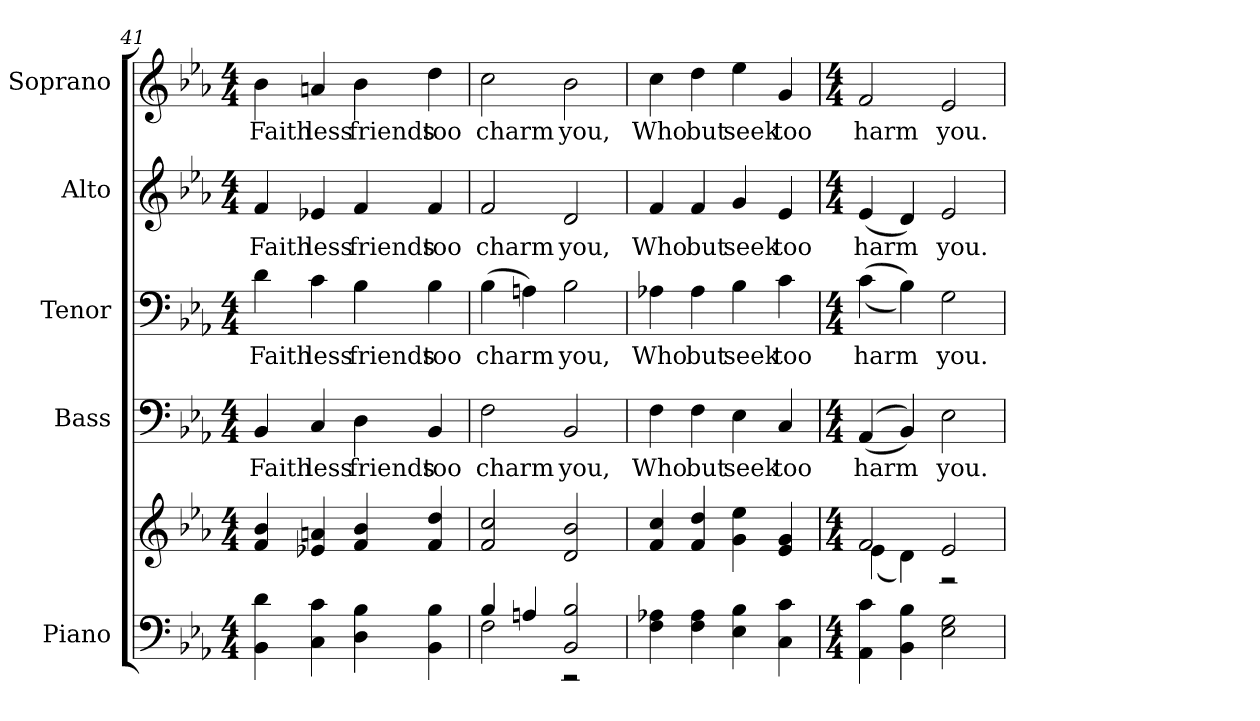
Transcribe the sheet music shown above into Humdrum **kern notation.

**kern	**kern	**kern	**text	**kern	**text	**kern	**text	**kern	**text
*part5	*part5	*part4	*part4	*part3	*part3	*part2	*part2	*part1	*part1
*staff6	*staff5	*staff4	*staff4	*staff3	*staff3	*staff2	*staff2	*staff1	*staff1
*I"Piano	*	*I"Bass	*	*I"Tenor	*	*I"Alto	*	*I"Soprano	*
*I'Pno.	*	*I'B.	*	*I'T.	*	*I'A.	*	*I'S.	*
!!LO:PB:g=z
*clefF4	*clefG2	*clefF4	*	*clefF4	*	*clefG2	*	*clefG2	*
*k[b-e-a-]	*k[b-e-a-]	*k[b-e-a-]	*	*k[b-e-a-]	*	*k[b-e-a-]	*	*k[b-e-a-]	*
*E-:	*E-:	*E-:	*	*E-:	*	*E-:	*	*E-:	*
*M4/4	*M4/4	*M4/4	*	*M4/4	*	*M4/4	*	*M4/4	*
=41	=41	=41	=41	=41	=41	=41	=41	=41	=41
!	!	!	!LO:LY:b:color=#000000	!	!	!	!	!	!
!	!	!	!	!	!LO:LY:b:color=#000000	!	!	!	!
!	!	!	!	!	!	!	!LO:LY:b:color=#000000	!	!
!	!	!	!	!	!	!	!	!	!LO:LY:b:color=#000000
4BB-i\ 4di	4fi/ 4b-i	4BB-i/	Faith	4di\	Faith	4fi/	Faith	4b-i\	Faith
!	!	!	!LO:LY:b:color=#000000	!	!	!	!	!	!
!	!	!	!	!	!LO:LY:b:color=#000000	!	!	!	!
!	!	!	!	!	!	!	!LO:LY:b:color=#000000	!	!
!	!	!	!	!	!	!	!	!	!LO:LY:b:color=#000000
4Ci\ 4ci	4e-Xi/ 4ani	4Ci/	less	4ci\	less	4e-Xi/	less	4ani/	less
!	!	!	!LO:LY:b:color=#000000	!	!	!	!	!	!
!	!	!	!	!	!LO:LY:b:color=#000000	!	!	!	!
!	!	!	!	!	!	!	!LO:LY:b:color=#000000	!	!
!	!	!	!	!	!	!	!	!	!LO:LY:b:color=#000000
4Di\ 4B-i	4fi/ 4b-i	4Di\	friends	4B-i\	friends	4fi/	friends	4b-i\	friends
!	!	!	!LO:LY:b:color=#000000	!	!	!	!	!	!
!	!	!	!	!	!LO:LY:b:color=#000000	!	!	!	!
!	!	!	!	!	!	!	!LO:LY:b:color=#000000	!	!
!	!	!	!	!	!	!	!	!	!LO:LY:b:color=#000000
4BB-i\ 4B-i	4fi/ 4ddi	4BB-i/	too	4B-i\	too	4fi/	too	4ddi\	too
=42	=42	=42	=42	=42	=42	=42	=42	=42	=42
*^	*	*	*	*	*	*	*	*	*
!	!	!	!	!LO:LY:b:color=#000000	!	!	!	!	!	!
!	!	!	!	!	!	!LO:LY:b:color=#000000	!	!	!	!
!	!	!	!	!	!	!	!	!LO:LY:b:color=#000000	!	!
!	!	!	!	!	!	!	!	!	!	!LO:LY:b:color=#000000
4B-i/	2Fi\	2fi/ 2cci	2Fi\	charm	(4B-i\	charm	2fi/	charm	2cci\	charm
4Ani/	.	.	.	.	4Ani\)	.	.	.	.	.
!	!	!	!	!LO:LY:b:color=#000000	!	!	!	!	!	!
!	!	!	!	!	!	!LO:LY:b:color=#000000	!	!	!	!
!	!	!	!	!	!	!	!	!LO:LY:b:color=#000000	!	!
!	!	!	!	!	!	!	!	!	!	!LO:LY:b:color=#000000
2BB-i/ 2B-i	2r	2di/ 2b-i	2BB-i/	you,	2B-i\	you,	2di/	you,	2b-i\	you,
*v	*v	*	*	*	*	*	*	*	*	*
!!LO:PB:g=z
=43	=43	=43	=43	=43	=43	=43	=43	=43	=43
*^	*	*	*	*	*	*	*	*	*
!	!	!	!	!LO:LY:b:color=#000000	!	!	!	!	!	!
*v	*v	*	*	*	*	*	*	*	*	*
*^	*	*	*	*	*	*	*	*	*
!	!	!	!	!	!	!LO:LY:b:color=#000000	!	!	!	!
*v	*v	*	*	*	*	*	*	*	*	*
*^	*	*	*	*	*	*	*	*	*
!	!	!	!	!	!	!	!	!LO:LY:b:color=#000000	!	!
*v	*v	*	*	*	*	*	*	*	*	*
*^	*	*	*	*	*	*	*	*	*
!	!	!	!	!	!	!	!	!	!	!LO:LY:b:color=#000000
*v	*v	*	*	*	*	*	*	*	*	*
4Fi\ 4A-Xi	4fi/ 4cci	4Fi\	Who	4A-Xi\	Who	4fi/	Who	4cci\	Who
!	!	!	!LO:LY:b:color=#000000	!	!	!	!	!	!
!	!	!	!	!	!LO:LY:b:color=#000000	!	!	!	!
!	!	!	!	!	!	!	!LO:LY:b:color=#000000	!	!
!	!	!	!	!	!	!	!	!	!LO:LY:b:color=#000000
4Fi\ 4A-i	4fi/ 4ddi	4Fi\	but	4A-i\	but	4fi/	but	4ddi\	but
!	!	!	!LO:LY:b:color=#000000	!	!	!	!	!	!
!	!	!	!	!	!LO:LY:b:color=#000000	!	!	!	!
!	!	!	!	!	!	!	!LO:LY:b:color=#000000	!	!
!	!	!	!	!	!	!	!	!	!LO:LY:b:color=#000000
4E-i\ 4B-i	4gi\ 4ee-i	4E-i\	seek	4B-i\	seek	4gi/	seek	4ee-i\	seek
!	!	!	!LO:LY:b:color=#000000	!	!	!	!	!	!
!	!	!	!	!	!LO:LY:b:color=#000000	!	!	!	!
!	!	!	!	!	!	!	!LO:LY:b:color=#000000	!	!
!	!	!	!	!	!	!	!	!	!LO:LY:b:color=#000000
4Ci\ 4ci	4e-i/ 4gi	4Ci/	too	4ci\	too	4e-i/	too	4gi/	too
=44	=44	=44	=44	=44	=44	=44	=44	=44	=44
*M4/4	*M4/4	*M4/4	*	*M4/4	*	*M4/4	*	*M4/4	*
*	*^	*	*	*	*	*	*	*	*
!	!	!	!	!LO:LY:b:color=#000000	!	!	!	!	!	!
!	!	!	!	!	!	!LO:LY:b:color=#000000	!	!	!	!
!	!	!	!	!	!	!	!	!LO:LY:b:color=#000000	!	!
!	!	!	!	!	!	!	!	!	!	!LO:LY:b:color=#000000
4AA-i\ 4ci	2fi/	(4e-i\	((4AA-i/	harm	((4ci\	harm	(4e-i/	harm	2fi/	harm
4BB-i\ 4B-i	.	4di\)	4BB-i/))	.	4B-i\))	.	4di/)	.	.	.
!	!	!	!	!LO:LY:b:color=#000000	!	!	!	!	!	!
!	!	!	!	!	!	!LO:LY:b:color=#000000	!	!	!	!
!	!	!	!	!	!	!	!	!LO:LY:b:color=#000000	!	!
!	!	!	!	!	!	!	!	!	!	!LO:LY:b:color=#000000
2E-i\ 2Gi	2e-i/	2r	2E-i\	you.	2Gi\	you.	2e-i/	you.	2e-i/	you.
*	*v	*v	*	*	*	*	*	*	*	*
=	=	=	=	=	=	=	=	=	=
*-	*-	*-	*-	*-	*-	*-	*-	*-	*-
